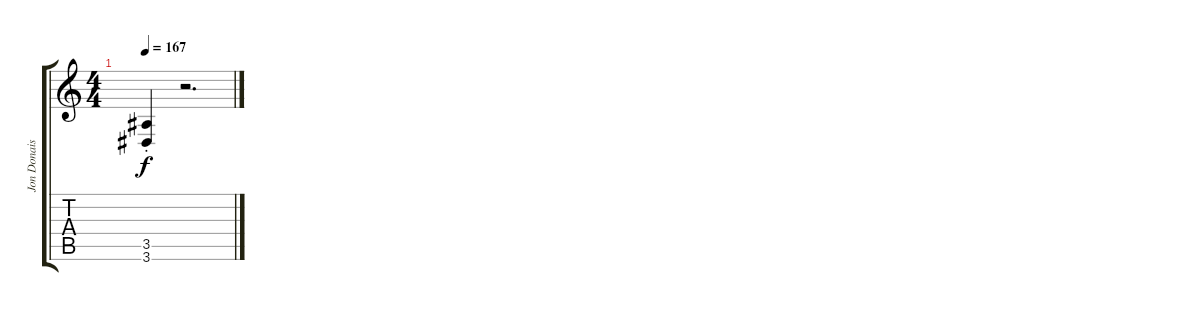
\track ("Jon Donais" "Jon Donais") {instrument distortionguitar}
\staff {score tabs}
\tuning (D4 A3 F3 C3 G2 C2) {hide}
\ts (4 4)
\tempo 167
\clef g2
\ks c
(3.5{st} 3.6{st}).4{dy f} r.2{d}
